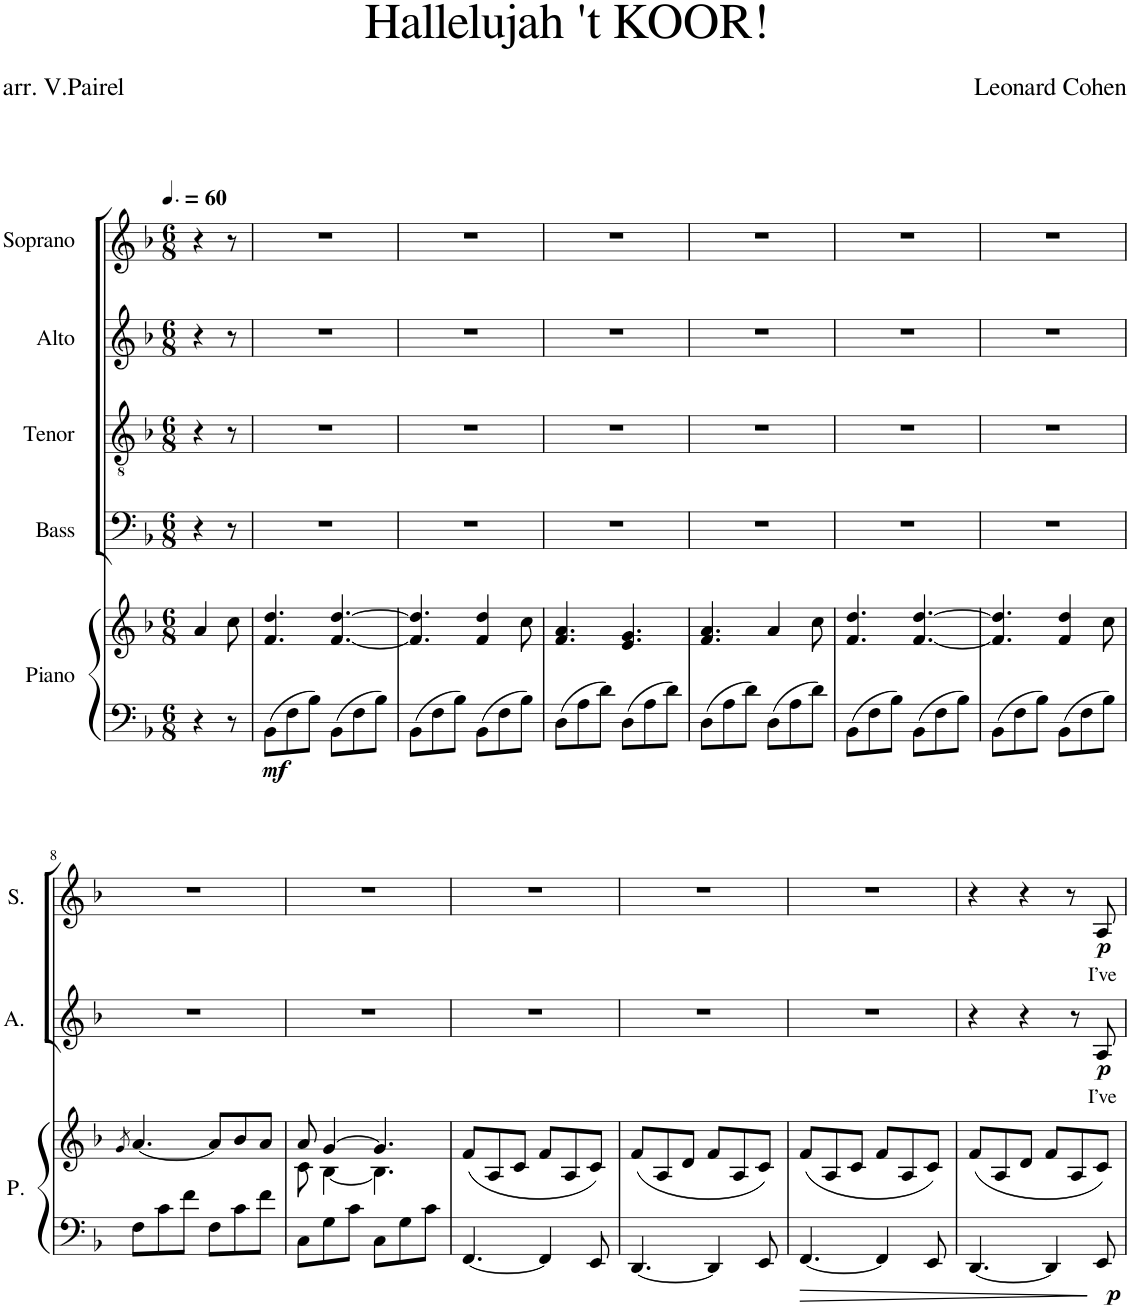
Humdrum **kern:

**kern	**kern	**dynam	**kern	**kern	**kern	**text	**dynam	**kern	**text	**dynam
*part5	*part5	*part5	*part4	*part3	*part2	*part2	*part2	*part1	*part1	*part1
*staff6	*staff5	*staff5/6	*staff4	*staff3	*staff2	*staff2	*staff2	*staff1	*staff1	*staff1
*I"Piano	*	*	*I"Bass	*I"Tenor	*I"Alto	*	*	*I"Soprano	*	*
*I'P.	*	*	*I'B.	*I'T.	*I'A.	*	*	*I'S.	*	*
*clefF4	*clefG2	*	*clefF4	*clefGv2	*clefG2	*	*	*clefG2	*	*
*	*	*	*	*Trd4c7	*	*	*	*	*	*
*k[b-]	*k[b-]	*	*k[b-]	*k[b-]	*k[b-]	*	*	*k[b-]	*	*
*M6/8	*M6/8	*	*M6/8	*M6/8	*M6/8	*	*	*M6/8	*	*
*MM90	*MM90	*	*MM90	*MM90	*MM90	*	*	*MM90	*	*
=1	=1	=1	=1	=1	=1	=1	=1	=1	=1	=1
4r	4a/	.	4r	4r	4r	.	.	4r	.	.
8r	8cc\	.	8r	8r	8r	.	.	8r	.	.
=2	=2	=2	=2	=2	=2	=2	=2	=2	=2	=2
!	!	!LO:DY:b=2	!	!	!	!	!	!	!	!
8BB-\L	4.f/ 4.dd/	mf	2.r	2.r	2.r	.	.	2.r	.	.
8F\	.	.	.	.	.	.	.	.	.	.
8B-\J	.	.	.	.	.	.	.	.	.	.
8BB-\L	[4.f/ [4.dd/	.	.	.	.	.	.	.	.	.
8F\	.	.	.	.	.	.	.	.	.	.
8B-\J	.	.	.	.	.	.	.	.	.	.
=3	=3	=3	=3	=3	=3	=3	=3	=3	=3	=3
8BB-\L	4.f/] 4.dd/]	.	2.r	2.r	2.r	.	.	2.r	.	.
8F\	.	.	.	.	.	.	.	.	.	.
8B-\J	.	.	.	.	.	.	.	.	.	.
8BB-\L	4f/ 4dd/	.	.	.	.	.	.	.	.	.
8F\	.	.	.	.	.	.	.	.	.	.
8B-\J	8cc\	.	.	.	.	.	.	.	.	.
=4	=4	=4	=4	=4	=4	=4	=4	=4	=4	=4
8D\L	4.f/ 4.a/	.	2.r	2.r	2.r	.	.	2.r	.	.
8A\	.	.	.	.	.	.	.	.	.	.
8d\J	.	.	.	.	.	.	.	.	.	.
8D\L	4.e/ 4.g/	.	.	.	.	.	.	.	.	.
8A\	.	.	.	.	.	.	.	.	.	.
8d\J	.	.	.	.	.	.	.	.	.	.
=5	=5	=5	=5	=5	=5	=5	=5	=5	=5	=5
8D\L	4.f/ 4.a/	.	2.r	2.r	2.r	.	.	2.r	.	.
8A\	.	.	.	.	.	.	.	.	.	.
8d\J	.	.	.	.	.	.	.	.	.	.
8D\L	4a/	.	.	.	.	.	.	.	.	.
8A\	.	.	.	.	.	.	.	.	.	.
8d\J	8cc\	.	.	.	.	.	.	.	.	.
=6	=6	=6	=6	=6	=6	=6	=6	=6	=6	=6
8BB-\L	4.f/ 4.dd/	.	2.r	2.r	2.r	.	.	2.r	.	.
8F\	.	.	.	.	.	.	.	.	.	.
8B-\J	.	.	.	.	.	.	.	.	.	.
8BB-\L	[4.f/ [4.dd/	.	.	.	.	.	.	.	.	.
8F\	.	.	.	.	.	.	.	.	.	.
8B-\J	.	.	.	.	.	.	.	.	.	.
=7	=7	=7	=7	=7	=7	=7	=7	=7	=7	=7
8BB-\L	4.f/] 4.dd/]	.	2.r	2.r	2.r	.	.	2.r	.	.
8F\	.	.	.	.	.	.	.	.	.	.
8B-\J	.	.	.	.	.	.	.	.	.	.
8BB-\L	4f/ 4dd/	.	.	.	.	.	.	.	.	.
8F\	.	.	.	.	.	.	.	.	.	.
8B-\J	8cc\	.	.	.	.	.	.	.	.	.
!!LO:LB:g=z
=8	=8	=8	=8	=8	=8	=8	=8	=8	=8	=8
.	8qg/	.	.	.	.	.	.	.	.	.
8F\L	[4.a/	.	2.r	2.r	2.r	.	.	2.r	.	.
8c\	.	.	.	.	.	.	.	.	.	.
8f\J	.	.	.	.	.	.	.	.	.	.
8F\L	8a/L]	.	.	.	.	.	.	.	.	.
8c\	8b-/	.	.	.	.	.	.	.	.	.
8f\J	8a/J	.	.	.	.	.	.	.	.	.
=9	=9	=9	=9	=9	=9	=9	=9	=9	=9	=9
*	*^	*	*	*	*	*	*	*	*	*
8C\L	8a/	8c\	.	2.r	2.r	2.r	.	.	2.r	.	.
8G\	[4g/	[4B-\	.	.	.	.	.	.	.	.	.
8c\J	.	.	.	.	.	.	.	.	.	.	.
8C\L	4.g/]	4.B-\]	.	.	.	.	.	.	.	.	.
8G\	.	.	.	.	.	.	.	.	.	.	.
8c\J	.	.	.	.	.	.	.	.	.	.	.
*	*v	*v	*	*	*	*	*	*	*	*	*
=10	=10	=10	=10	=10	=10	=10	=10	=10	=10	=10
[4.FF/	(8f/L	.	2.r	2.r	2.r	.	.	2.r	.	.
.	8A/	.	.	.	.	.	.	.	.	.
.	8c/J	.	.	.	.	.	.	.	.	.
4FF/]	8f/L	.	.	.	.	.	.	.	.	.
.	8A/	.	.	.	.	.	.	.	.	.
8EE/	8c/J)	.	.	.	.	.	.	.	.	.
=11	=11	=11	=11	=11	=11	=11	=11	=11	=11	=11
[4.DD/	(8f/L	.	2.r	2.r	2.r	.	.	2.r	.	.
.	8A/	.	.	.	.	.	.	.	.	.
.	8d/J	.	.	.	.	.	.	.	.	.
4DD/]	8f/L	.	.	.	.	.	.	.	.	.
.	8A/	.	.	.	.	.	.	.	.	.
8EE/	8c/J)	.	.	.	.	.	.	.	.	.
=12	=12	=12	=12	=12	=12	=12	=12	=12	=12	=12
[4.FF/	(8f/L	.	2.r	2.r	2.r	.	.	2.r	.	.
.	8A/	.	.	.	.	.	.	.	.	.
.	8c/J	.	.	.	.	.	.	.	.	.
4FF/]	8f/L	.	.	.	.	.	.	.	.	.
.	8A/	.	.	.	.	.	.	.	.	.
8EE/	8c/J)	.	.	.	.	.	.	.	.	.
=13	=13	=13	=13	=13	=13	=13	=13	=13	=13	=13
[4.DD/	(8f/L	.	2.r	2.r	4r	.	.	4r	.	.
.	8A/	.	.	.	.	.	.	.	.	.
.	8d/J	.	.	.	4r	.	.	4r	.	.
4DD/]	8f/L	.	.	.	.	.	.	.	.	.
.	8A/	.	.	.	8r	.	.	8r	.	.
!	!	!LO:DY:b=2	!	!	!	!LO:LY:b	!LO:DY:b	!	!LO:LY:b	!LO:DY:b
8EE/	8c/J)	p	.	.	8A/	I’ve	p	8A/	I’ve	p
=	=	=	=	=	=	=	=	=	=	=
*-	*-	*-	*-	*-	*-	*-	*-	*-	*-	*-
